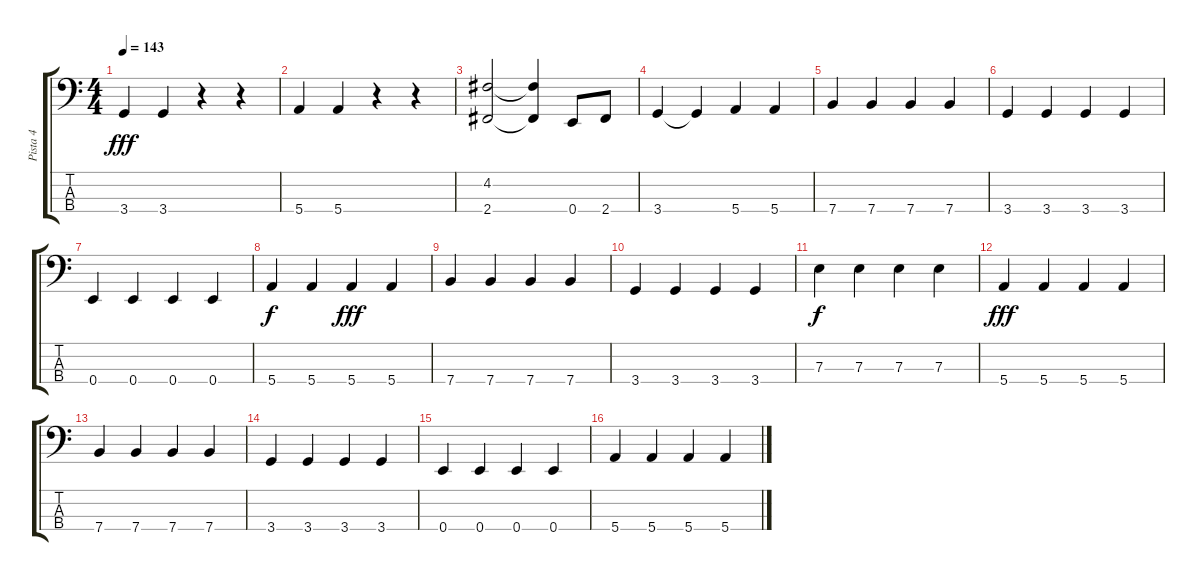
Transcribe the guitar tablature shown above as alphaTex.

\track ("Pista 4" "Pista 4") {instrument electricbasspick}
\staff {score tabs}
\tuning (G2 D2 A1 E1) {hide}
\ts (4 4)
\tempo 143
\clef f4
\ks c
3.4.4{dy fff} 3.4.4 r.4 r.4 |
5.4.4 5.4.4 r.4 r.4 |
(4.2 2.4).2 (4.2{t} 2.4{t}).4 0.4.8 2.4.8 |
3.4.4 3.4{t}.4 5.4.4 5.4.4 |
7.4.4 7.4.4 7.4.4 7.4.4 |
3.4.4 3.4.4 3.4.4 3.4.4 |
0.4.4 0.4.4 0.4.4 0.4.4 |
5.4.4{dy f} 5.4.4 5.4.4{dy fff} 5.4.4 |
7.4.4 7.4.4 7.4.4 7.4.4 |
3.4.4 3.4.4 3.4.4 3.4.4 |
7.3.4{dy f} 7.3.4 7.3.4 7.3.4 |
5.4.4{dy fff} 5.4.4 5.4.4 5.4.4 |
7.4.4 7.4.4 7.4.4 7.4.4 |
3.4.4 3.4.4 3.4.4 3.4.4 |
0.4.4 0.4.4 0.4.4 0.4.4 |
5.4.4 5.4.4 5.4.4 5.4.4
